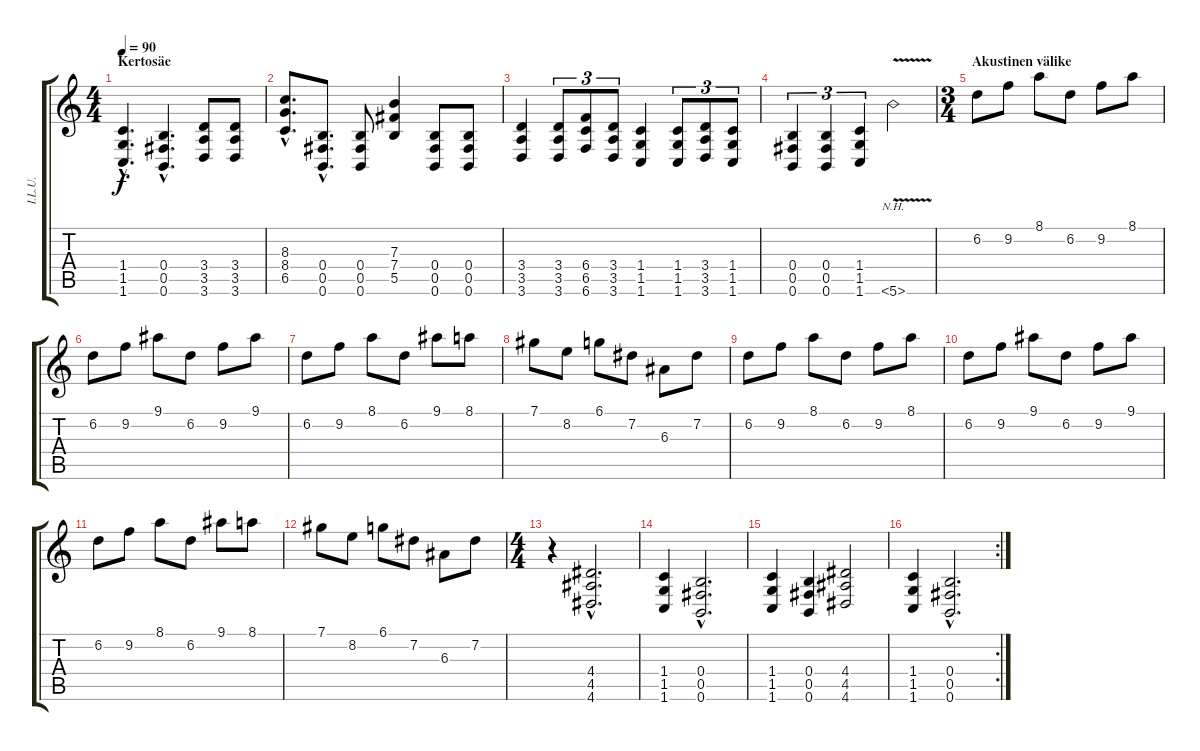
\track ("I.L.U." "I.L.U.") {instrument distortionguitar}
\staff {score tabs}
\tuning (Db4 Ab3 E3 B2 Gb2 B1) {hide}
\ts (4 4)
\section ("" "Kertosäe")
\tempo 90
\clef g2
\ks c
(1.4{hac} 1.5{hac} 1.6{hac}).4{d dy f} (0.4{hac} 0.5{hac} 0.6{hac}).4{d} (3.4 3.5 3.6).8 (3.4 3.5 3.6).8 |
(8.3{hac} 8.4{hac} 6.5{hac}).8{d} (0.4{hac} 0.5{hac} 0.6{hac}).8{d} (0.4 0.5 0.6).8 (7.3 7.4 5.5).4 (0.4 0.5 0.6).8 (0.4 0.5 0.6).8 |
(3.4 3.5 3.6).4 (3.4 3.5 3.6).8{tu (3 2)} (6.4 6.5 6.6).8{tu (3 2)} (3.4 3.5 3.6).8{tu (3 2)} (1.4 1.5 1.6).4 (1.4 1.5 1.6).8{tu (3 2)} (3.4 3.5 3.6).8{tu (3 2)} (1.4 1.5 1.6).8{tu (3 2)} |
(0.4 0.5 0.6).4{tu (3 2)} (0.4 0.5 0.6).4{tu (3 2)} (1.4 1.5 1.6).4{tu (3 2)} 5.6{nh v}.2 |
\ts (3 4)
\section ("" "Akustinen välike")
6.2.8{instrument acousticguitarnylon} 9.2.8 8.1.8 6.2.8 9.2.8 8.1.8 |
6.2.8 9.2.8 9.1.8 6.2.8 9.2.8 9.1.8 |
6.2.8 9.2.8 8.1.8 6.2.8 9.1.8 8.1.8 |
7.1.8 8.2.8 6.1.8 7.2.8 6.3.8 7.2.8 |
6.2.8 9.2.8 8.1.8 6.2.8 9.2.8 8.1.8 |
6.2.8 9.2.8 9.1.8 6.2.8 9.2.8 9.1.8 |
6.2.8 9.2.8 8.1.8 6.2.8 9.1.8 8.1.8 |
7.1.8 8.2.8 6.1.8 7.2.8 6.3.8 7.2.8 |
\ts (4 4)
r.4 (4.4{hac} 4.5{hac} 4.6{hac}).2{d} |
(1.4 1.5 1.6).4 (0.4{hac} 0.5{hac} 0.6{hac}).2{d} |
(1.4 1.5 1.6).4 (0.4 0.5 0.6).4 (4.4 4.5 4.6).2 |
\rc 2
(1.4 1.5 1.6).4 (0.4{hac} 0.5{hac} 0.6{hac}).2{d}
